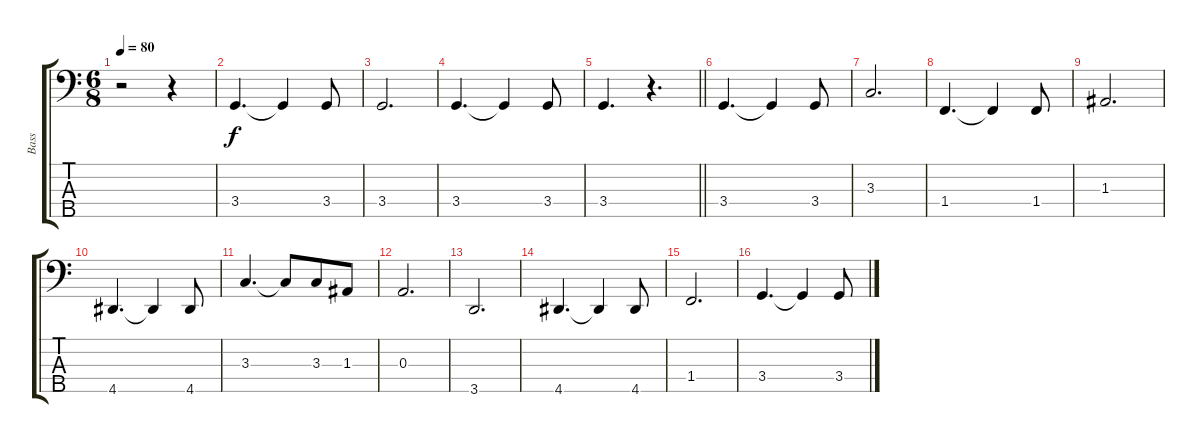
\track ("Bass" "Bass") {instrument electricbassfinger}
\staff {score tabs}
\tuning (G2 D2 A1 E1 B0) {hide}
\ts (6 8)
\tempo 80
\clef f4
\ks c
r.2{dy f instrument electricbassfinger} r.4 |
3.4.4{d} 3.4{t}.4 3.4.8 |
3.4.2{d} |
3.4.4{d} 3.4{t}.4 3.4.8 |
\barLineRight lightlight
3.4.4{d} r.4{d} |
3.4.4{d} 3.4{t}.4 3.4.8 |
3.3.2{d} |
1.4.4{d} 1.4{t}.4 1.4.8 |
1.3.2{d} |
4.5.4{d} 4.5{t}.4 4.5.8 |
3.3.4{d} 3.3{t}.8 3.3.8 1.3.8 |
0.3.2{d} |
3.5.2{d} |
4.5.4{d} 4.5{t}.4 4.5.8 |
1.4.2{d} |
3.4.4{d} 3.4{t}.4 3.4.8
